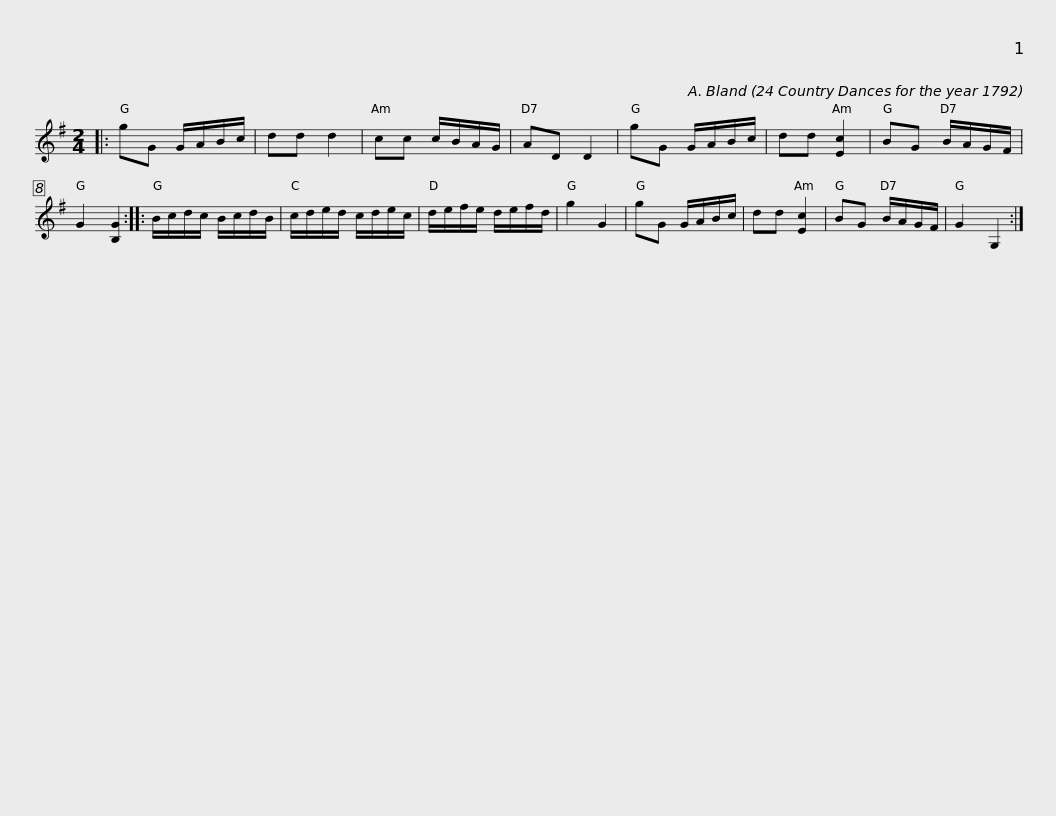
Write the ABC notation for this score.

X:1
L:1/8
M:2/4
I:linebreak $
K:G
V:1 treble
V:1
|: gG G/A/B/c/ | dd d2 | cc c/B/A/G/ | AD D2 | gG G/A/B/c/ | %5
 dd [Ec]2 | BG B/A/G/F/ | G2 [B,G]2 ::$ B/c/d/c/ B/c/d/B/ | c/d/e/d/ c/d/e/c/ | %10
 d/e/f/e/ d/e/f/d/ | g2 G2 | gG G/A/B/c/ | dd [Ec]2 | BG B/A/G/F/ | %15
 G2 G,2 :| %16
